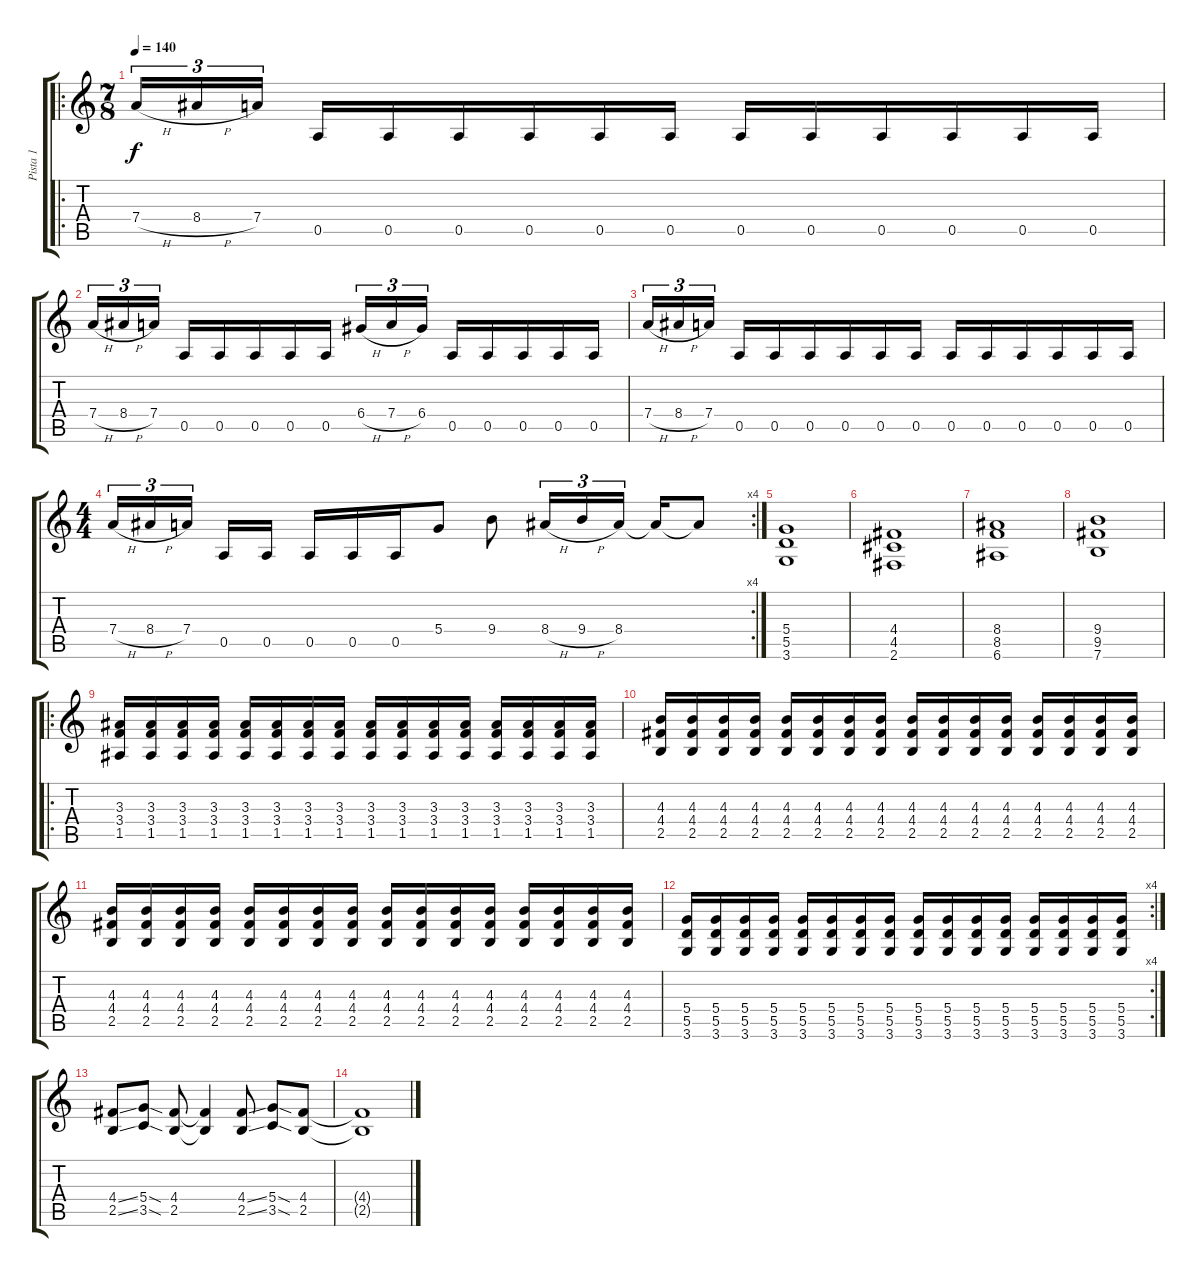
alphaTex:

\track ("Pista 1" "Pista 1") {instrument distortionguitar}
\staff {score tabs}
\tuning (E4 B3 G3 D3 A2 E2) {hide}
\ro
\ts (7 8)
\tempo 140
\clef g2
\ks c
7.4{h}.16{tu (3 2) dy f} 8.4{h}.16{tu (3 2)} 7.4.16{tu (3 2)} 0.5.16 0.5.16 0.5.16 0.5.16 0.5.16 0.5.16 0.5.16 0.5.16 0.5.16 0.5.16 0.5.16 0.5.16 |
7.4{h}.16{tu (3 2)} 8.4{h}.16{tu (3 2)} 7.4.16{tu (3 2)} 0.5.16 0.5.16 0.5.16 0.5.16 0.5.16 6.4{h}.16{tu (3 2)} 7.4{h}.16{tu (3 2)} 6.4.16{tu (3 2)} 0.5.16 0.5.16 0.5.16 0.5.16 0.5.16 |
7.4{h}.16{tu (3 2)} 8.4{h}.16{tu (3 2)} 7.4.16{tu (3 2)} 0.5.16 0.5.16 0.5.16 0.5.16 0.5.16 0.5.16 0.5.16 0.5.16 0.5.16 0.5.16 0.5.16 0.5.16 |
\rc 4
\ts (4 4)
7.4{h}.16{tu (3 2)} 8.4{h}.16{tu (3 2)} 7.4.16{tu (3 2)} 0.5.16 0.5.16 0.5.16 0.5.16 0.5.16 5.4.8 9.4.8 8.4{h}.16{tu (3 2)} 9.4{h}.16{tu (3 2)} 8.4.16{tu (3 2)} 8.4{t}.16 8.4{t}.8 |
(5.4 5.5 3.6).1 |
(4.4 4.5 2.6).1 |
(8.4 8.5 6.6).1 |
(9.4 9.5 7.6).1 |
\ro
(3.3 3.4 1.5).16 (3.3 3.4 1.5).16 (3.3 3.4 1.5).16 (3.3 3.4 1.5).16 (3.3 3.4 1.5).16 (3.3 3.4 1.5).16 (3.3 3.4 1.5).16 (3.3 3.4 1.5).16 (3.3 3.4 1.5).16 (3.3 3.4 1.5).16 (3.3 3.4 1.5).16 (3.3 3.4 1.5).16 (3.3 3.4 1.5).16 (3.3 3.4 1.5).16 (3.3 3.4 1.5).16 (3.3 3.4 1.5).16 |
(4.3 4.4 2.5).16 (4.3 4.4 2.5).16 (4.3 4.4 2.5).16 (4.3 4.4 2.5).16 (4.3 4.4 2.5).16 (4.3 4.4 2.5).16 (4.3 4.4 2.5).16 (4.3 4.4 2.5).16 (4.3 4.4 2.5).16 (4.3 4.4 2.5).16 (4.3 4.4 2.5).16 (4.3 4.4 2.5).16 (4.3 4.4 2.5).16 (4.3 4.4 2.5).16 (4.3 4.4 2.5).16 (4.3 4.4 2.5).16 |
(4.3 4.4 2.5).16 (4.3 4.4 2.5).16 (4.3 4.4 2.5).16 (4.3 4.4 2.5).16 (4.3 4.4 2.5).16 (4.3 4.4 2.5).16 (4.3 4.4 2.5).16 (4.3 4.4 2.5).16 (4.3 4.4 2.5).16 (4.3 4.4 2.5).16 (4.3 4.4 2.5).16 (4.3 4.4 2.5).16 (4.3 4.4 2.5).16 (4.3 4.4 2.5).16 (4.3 4.4 2.5).16 (4.3 4.4 2.5).16 |
\rc 4
(5.4 5.5 3.6).16 (5.4 5.5 3.6).16 (5.4 5.5 3.6).16 (5.4 5.5 3.6).16 (5.4 5.5 3.6).16 (5.4 5.5 3.6).16 (5.4 5.5 3.6).16 (5.4 5.5 3.6).16 (5.4 5.5 3.6).16 (5.4 5.5 3.6).16 (5.4 5.5 3.6).16 (5.4 5.5 3.6).16 (5.4 5.5 3.6).16 (5.4 5.5 3.6).16 (5.4 5.5 3.6).16 (5.4 5.5 3.6).16 |
(4.4{ss} 2.5{ss}).8 (5.4{sod} 3.5{sod}).8 (4.4 2.5).8 (4.4{t} 2.5{t}).4 (4.4{ss} 2.5{ss}).8{volume 8} (5.4{sod} 3.5{sod}).8 (4.4 2.5).8 |
(4.4{t} 2.5{t}).1
